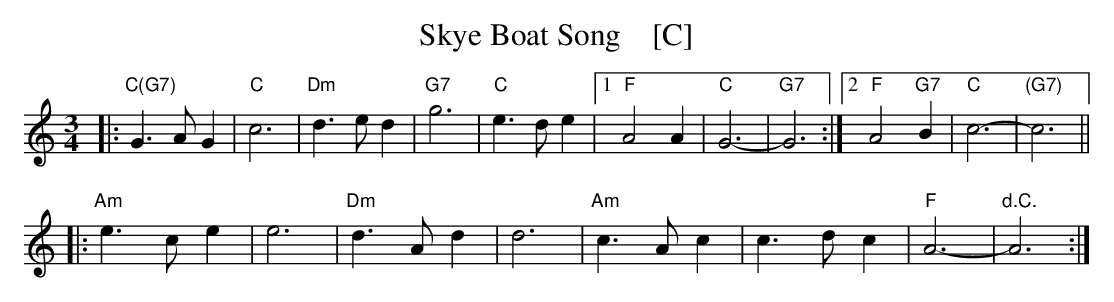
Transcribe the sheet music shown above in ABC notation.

X:1
T: Skye Boat Song    [C]
M: 3/4
L: 1/4
K: C
|: "C(G7)"G>AG | "C"c3 | "Dm"d>ed | "G7"g3 \
| "C"e>de |\
[1 "F"A2A | "C"G3- | "G7"G3 :|\
[2 "F"A2"G7"B | "C"c3- | "(G7)"c3 ||
|: "Am"e>ce | e3 | "Dm"d>Ad | d3 \
|  "Am"c>Ac | c>dc | "F"A3- | "d.C."A3 :|
